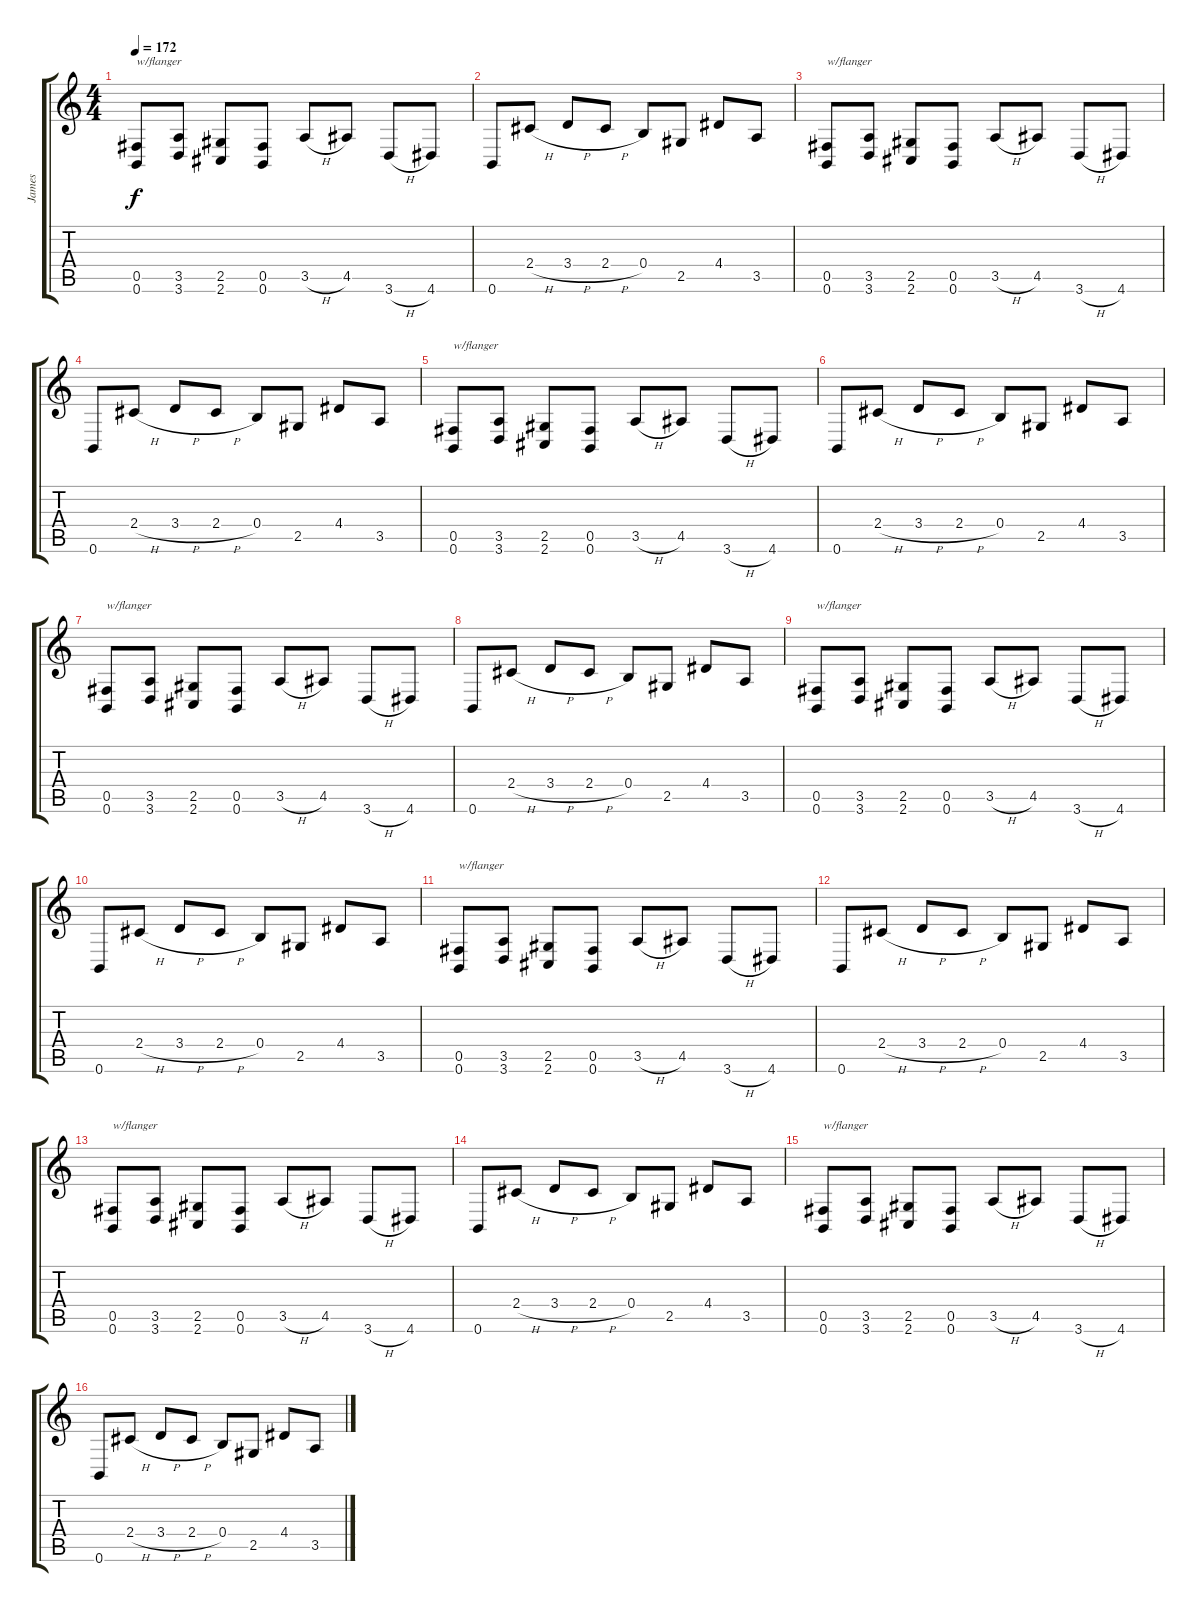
\track ("James" "James") {instrument distortionguitar}
\staff {score tabs}
\tuning (Db4 Ab3 E3 B2 Gb2 B1) {hide}
\ts (4 4)
\tempo 172
\clef g2
\ks c
(0.5 0.6).8{txt "w/flanger" dy f} (3.5 3.6).8 (2.5 2.6).8 (0.5 0.6).8 3.5{h}.8 4.5.8 3.6{h}.8 4.6.8 |
0.6.8 2.4{h}.8 3.4{h}.8 2.4{h}.8 0.4.8 2.5.8 4.4.8 3.5.8 |
(0.5 0.6).8{txt "w/flanger"} (3.5 3.6).8 (2.5 2.6).8 (0.5 0.6).8 3.5{h}.8 4.5.8 3.6{h}.8 4.6.8 |
0.6.8 2.4{h}.8 3.4{h}.8 2.4{h}.8 0.4.8 2.5.8 4.4.8 3.5.8 |
(0.5 0.6).8{txt "w/flanger"} (3.5 3.6).8 (2.5 2.6).8 (0.5 0.6).8 3.5{h}.8 4.5.8 3.6{h}.8 4.6.8 |
0.6.8 2.4{h}.8 3.4{h}.8 2.4{h}.8 0.4.8 2.5.8 4.4.8 3.5.8 |
(0.5 0.6).8{txt "w/flanger"} (3.5 3.6).8 (2.5 2.6).8 (0.5 0.6).8 3.5{h}.8 4.5.8 3.6{h}.8 4.6.8 |
0.6.8 2.4{h}.8 3.4{h}.8 2.4{h}.8 0.4.8 2.5.8 4.4.8 3.5.8 |
(0.5 0.6).8{txt "w/flanger"} (3.5 3.6).8 (2.5 2.6).8 (0.5 0.6).8 3.5{h}.8 4.5.8 3.6{h}.8 4.6.8 |
0.6.8 2.4{h}.8 3.4{h}.8 2.4{h}.8 0.4.8 2.5.8 4.4.8 3.5.8 |
(0.5 0.6).8{txt "w/flanger"} (3.5 3.6).8 (2.5 2.6).8 (0.5 0.6).8 3.5{h}.8 4.5.8 3.6{h}.8 4.6.8 |
0.6.8 2.4{h}.8 3.4{h}.8 2.4{h}.8 0.4.8 2.5.8 4.4.8 3.5.8 |
(0.5 0.6).8{txt "w/flanger"} (3.5 3.6).8 (2.5 2.6).8 (0.5 0.6).8 3.5{h}.8 4.5.8 3.6{h}.8 4.6.8 |
0.6.8 2.4{h}.8 3.4{h}.8 2.4{h}.8 0.4.8 2.5.8 4.4.8 3.5.8 |
(0.5 0.6).8{txt "w/flanger"} (3.5 3.6).8 (2.5 2.6).8 (0.5 0.6).8 3.5{h}.8 4.5.8 3.6{h}.8 4.6.8 |
0.6.8 2.4{h}.8 3.4{h}.8 2.4{h}.8 0.4.8 2.5.8 4.4.8 3.5.8
